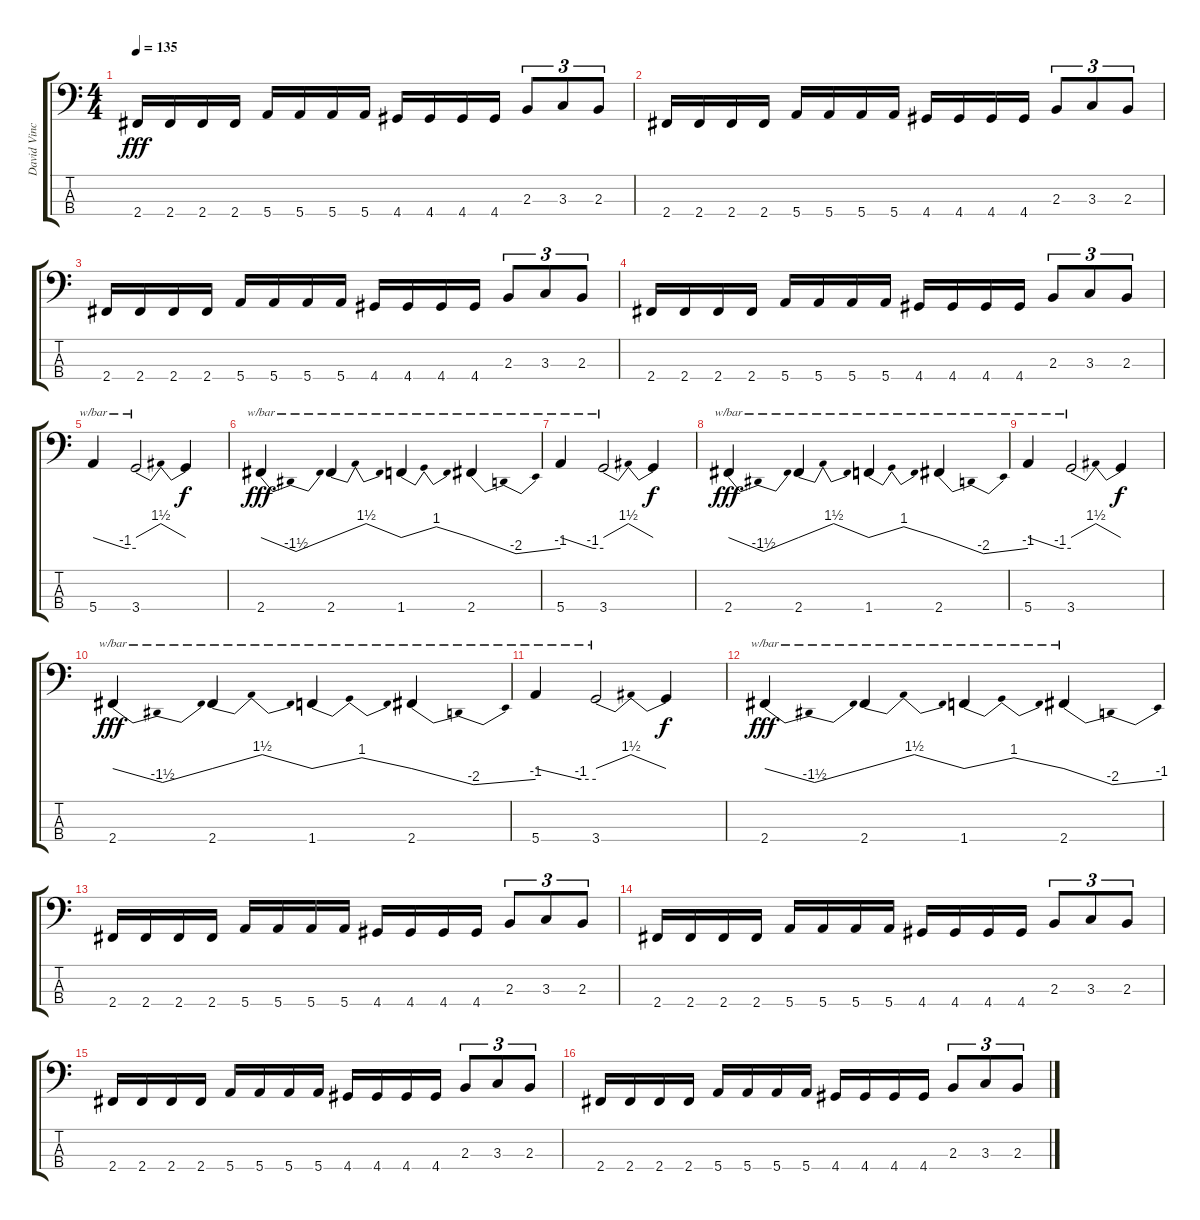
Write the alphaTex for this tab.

\track ("David Vincent" "David Vinc") {instrument electricbassfinger}
\staff {score tabs}
\tuning (G2 D2 A1 E1) {hide}
\ts (4 4)
\tempo 135
\clef f4
\ks c
2.4.16{dy fff} 2.4.16 2.4.16 2.4.16 5.4.16 5.4.16 5.4.16 5.4.16 4.4.16 4.4.16 4.4.16 4.4.16 2.3.8{tu (3 2)} 3.3.8{tu (3 2)} 2.3.8{tu (3 2)} |
2.4.16 2.4.16 2.4.16 2.4.16 5.4.16 5.4.16 5.4.16 5.4.16 4.4.16 4.4.16 4.4.16 4.4.16 2.3.8{tu (3 2)} 3.3.8{tu (3 2)} 2.3.8{tu (3 2)} |
2.4.16 2.4.16 2.4.16 2.4.16 5.4.16 5.4.16 5.4.16 5.4.16 4.4.16 4.4.16 4.4.16 4.4.16 2.3.8{tu (3 2)} 3.3.8{tu (3 2)} 2.3.8{tu (3 2)} |
2.4.16 2.4.16 2.4.16 2.4.16 5.4.16 5.4.16 5.4.16 5.4.16 4.4.16 4.4.16 4.4.16 4.4.16 2.3.8{tu (3 2)} 3.3.8{tu (3 2)} 2.3.8{tu (3 2)} |
5.4.4{tbe (custom default 0 0 45 -4 60 -4)} 3.4.2{tbe (dip default 0 0 30 6 60 0)} 3.4{t}.4{dy f} |
2.4.4{tbe (dip default 0 0 30 -6 60 0) dy fff} 2.4.4{tbe (dip default 0 0 30 6 60 0)} 1.4.4{tbe (dip default 0 0 30 4 60 0)} 2.4.4{tbe (dip default 0 0 45 -8 60 -4)} |
5.4.4{tbe (custom default 0 0 45 -4 60 -4)} 3.4.2{tbe (dip default 0 0 30 6 60 0)} 3.4{t}.4{dy f} |
2.4.4{tbe (dip default 0 0 30 -6 60 0) dy fff} 2.4.4{tbe (dip default 0 0 30 6 60 0)} 1.4.4{tbe (dip default 0 0 30 4 60 0)} 2.4.4{tbe (dip default 0 0 45 -8 60 -4)} |
5.4.4{tbe (custom default 0 0 45 -4 60 -4)} 3.4.2{tbe (dip default 0 0 30 6 60 0)} 3.4{t}.4{dy f} |
2.4.4{tbe (dip default 0 0 30 -6 60 0) dy fff} 2.4.4{tbe (dip default 0 0 30 6 60 0)} 1.4.4{tbe (dip default 0 0 30 4 60 0)} 2.4.4{tbe (dip default 0 0 45 -8 60 -4)} |
5.4.4{tbe (custom default 0 0 45 -4 60 -4)} 3.4.2{tbe (dip default 0 0 30 6 60 0)} 3.4{t}.4{dy f} |
2.4.4{tbe (dip default 0 0 30 -6 60 0) dy fff} 2.4.4{tbe (dip default 0 0 30 6 60 0)} 1.4.4{tbe (dip default 0 0 30 4 60 0)} 2.4.4{tbe (dip default 0 0 45 -8 60 -4)} |
2.4.16 2.4.16 2.4.16 2.4.16 5.4.16 5.4.16 5.4.16 5.4.16 4.4.16 4.4.16 4.4.16 4.4.16 2.3.8{tu (3 2)} 3.3.8{tu (3 2)} 2.3.8{tu (3 2)} |
2.4.16 2.4.16 2.4.16 2.4.16 5.4.16 5.4.16 5.4.16 5.4.16 4.4.16 4.4.16 4.4.16 4.4.16 2.3.8{tu (3 2)} 3.3.8{tu (3 2)} 2.3.8{tu (3 2)} |
2.4.16 2.4.16 2.4.16 2.4.16 5.4.16 5.4.16 5.4.16 5.4.16 4.4.16 4.4.16 4.4.16 4.4.16 2.3.8{tu (3 2)} 3.3.8{tu (3 2)} 2.3.8{tu (3 2)} |
2.4.16 2.4.16 2.4.16 2.4.16 5.4.16 5.4.16 5.4.16 5.4.16 4.4.16 4.4.16 4.4.16 4.4.16 2.3.8{tu (3 2)} 3.3.8{tu (3 2)} 2.3.8{tu (3 2)}
